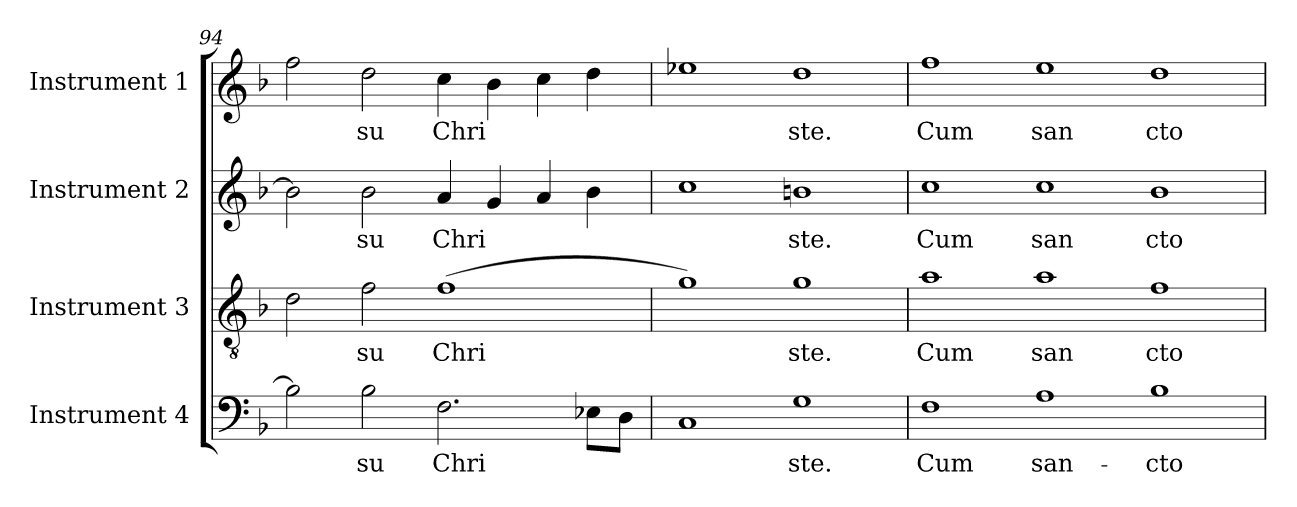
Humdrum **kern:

**kern	**text	**kern	**text	**kern	**text	**kern	**text
*part4	*part4	*part3	*part3	*part2	*part2	*part1	*part1
*staff4	*staff4	*staff3	*staff3	*staff2	*staff2	*staff1	*staff1
*I"Instrument 4	*	*I"Instrument 3	*	*I"Instrument 2	*	*I"Instrument 1	*
!!LO:LB:g=z
*clefF4	*	*clefGv2	*	*clefG2	*	*clefG2	*
*k[b-]	*	*k[b-]	*	*k[b-]	*	*k[b-]	*
*F:	*	*F:	*	*F:	*	*F:	*
=94	=94	=94	=94	=94	=94	=94	=94
!	!LO:LY:b:cj	!	!LO:LY:b:cj	!	!LO:LY:b:cj	!	!LO:LY:b:cj
2B-\]	.	2d\	.	2b-\]	.	2ff\	--
!	!LO:LY:b:cj	!	!LO:LY:b:cj	!	!LO:LY:b:cj	!	!LO:LY:b:cj
2B-\	su	2f\	su	2b-\	su	2dd\	-su
!	!LO:LY:b:cj	!	!LO:LY:b:cj	!	!LO:LY:b:cj	!	!LO:LY:b:cj
2.F\	Chri-	(>1f	Chri	4a/	Chri	4cc\	Chri
!	!	!	!	!	!LO:LY:b:cj	!	!LO:LY:b:cj
.	.	.	.	4g/	.	4b-\	.
!	!	!	!	!	!LO:LY:b:cj	!	!LO:LY:b:cj
.	.	.	.	4a/	.	4cc\	.
!	!LO:LY:b:cj	!	!	!	!LO:LY:b:cj	!	!LO:LY:b:cj
8E-X\L	--	.	.	4b-\	.	4dd\	.
!	!LO:LY:b:cj	!	!	!	!	!	!
8D\J	--	.	.	.	.	.	.
=95	=95	=95	=95	=95	=95	=95	=95
!	!LO:LY:b:cj	!	!LO:LY:b:cj	!	!LO:LY:b:cj	!	!LO:LY:b:cj
1C	--	1g)	.	1cc	.	1ee-X	.
!	!LO:LY:b:cj	!	!LO:LY:b:cj	!	!LO:LY:b:cj	!	!LO:LY:b:cj
1G	-ste.	1g	ste.	1bn	ste.	1dd	ste.
=96	=96	=96	=96	=96	=96	=96	=96
!	!LO:LY:b:cj	!	!LO:LY:b:cj	!	!LO:LY:b:cj	!	!LO:LY:b:cj
1F	Cum	1a	Cum	1cc	Cum	1ff	Cum
!	!LO:LY:b:cj	!	!LO:LY:b:cj	!	!LO:LY:b:cj	!	!LO:LY:b:cj
1A	san-	1a	san	1cc	san	1ee	san
!	!LO:LY:b:cj	!	!LO:LY:b:cj	!	!LO:LY:b:cj	!	!LO:LY:b:cj
1B-	-cto	1f	cto	1b-	cto	1dd	cto
=	=	=	=	=	=	=	=
*-	*-	*-	*-	*-	*-	*-	*-
